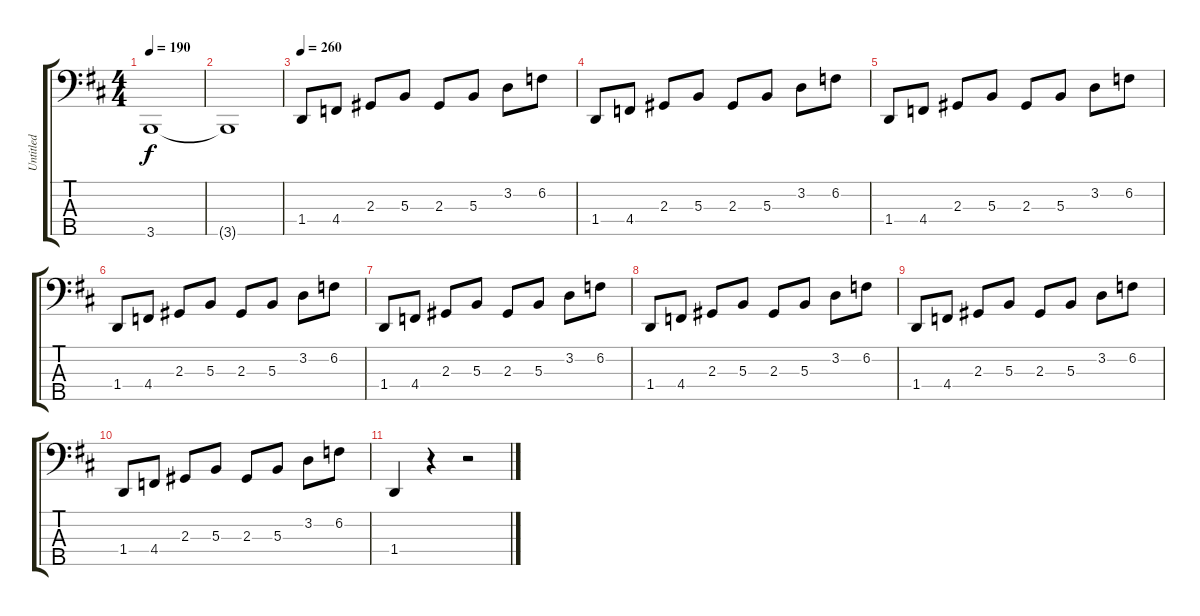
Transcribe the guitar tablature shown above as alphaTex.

\track ("Untitled" "Untitled") {instrument electricbassfinger}
\staff {score tabs}
\tuning (E2 B1 Gb1 Db1 Ab0) {hide}
\ts (4 4)
\tempo 190
\clef f4
\ks d
3.5{t}.1{dy f} |
3.5{t}.1 |
\tempo 260
1.4.8 4.4.8 2.3.8 5.3.8 2.3.8 5.3.8 3.2.8 6.2.8 |
1.4.8 4.4.8 2.3.8 5.3.8 2.3.8 5.3.8 3.2.8 6.2.8 |
1.4.8 4.4.8 2.3.8 5.3.8 2.3.8 5.3.8 3.2.8 6.2.8 |
1.4.8 4.4.8 2.3.8 5.3.8 2.3.8 5.3.8 3.2.8 6.2.8 |
1.4.8 4.4.8 2.3.8 5.3.8 2.3.8 5.3.8 3.2.8 6.2.8 |
1.4.8 4.4.8 2.3.8 5.3.8 2.3.8 5.3.8 3.2.8 6.2.8 |
1.4.8 4.4.8 2.3.8 5.3.8 2.3.8 5.3.8 3.2.8 6.2.8 |
1.4.8 4.4.8 2.3.8 5.3.8 2.3.8 5.3.8 3.2.8 6.2.8 |
1.4.4 r.4 r.2
